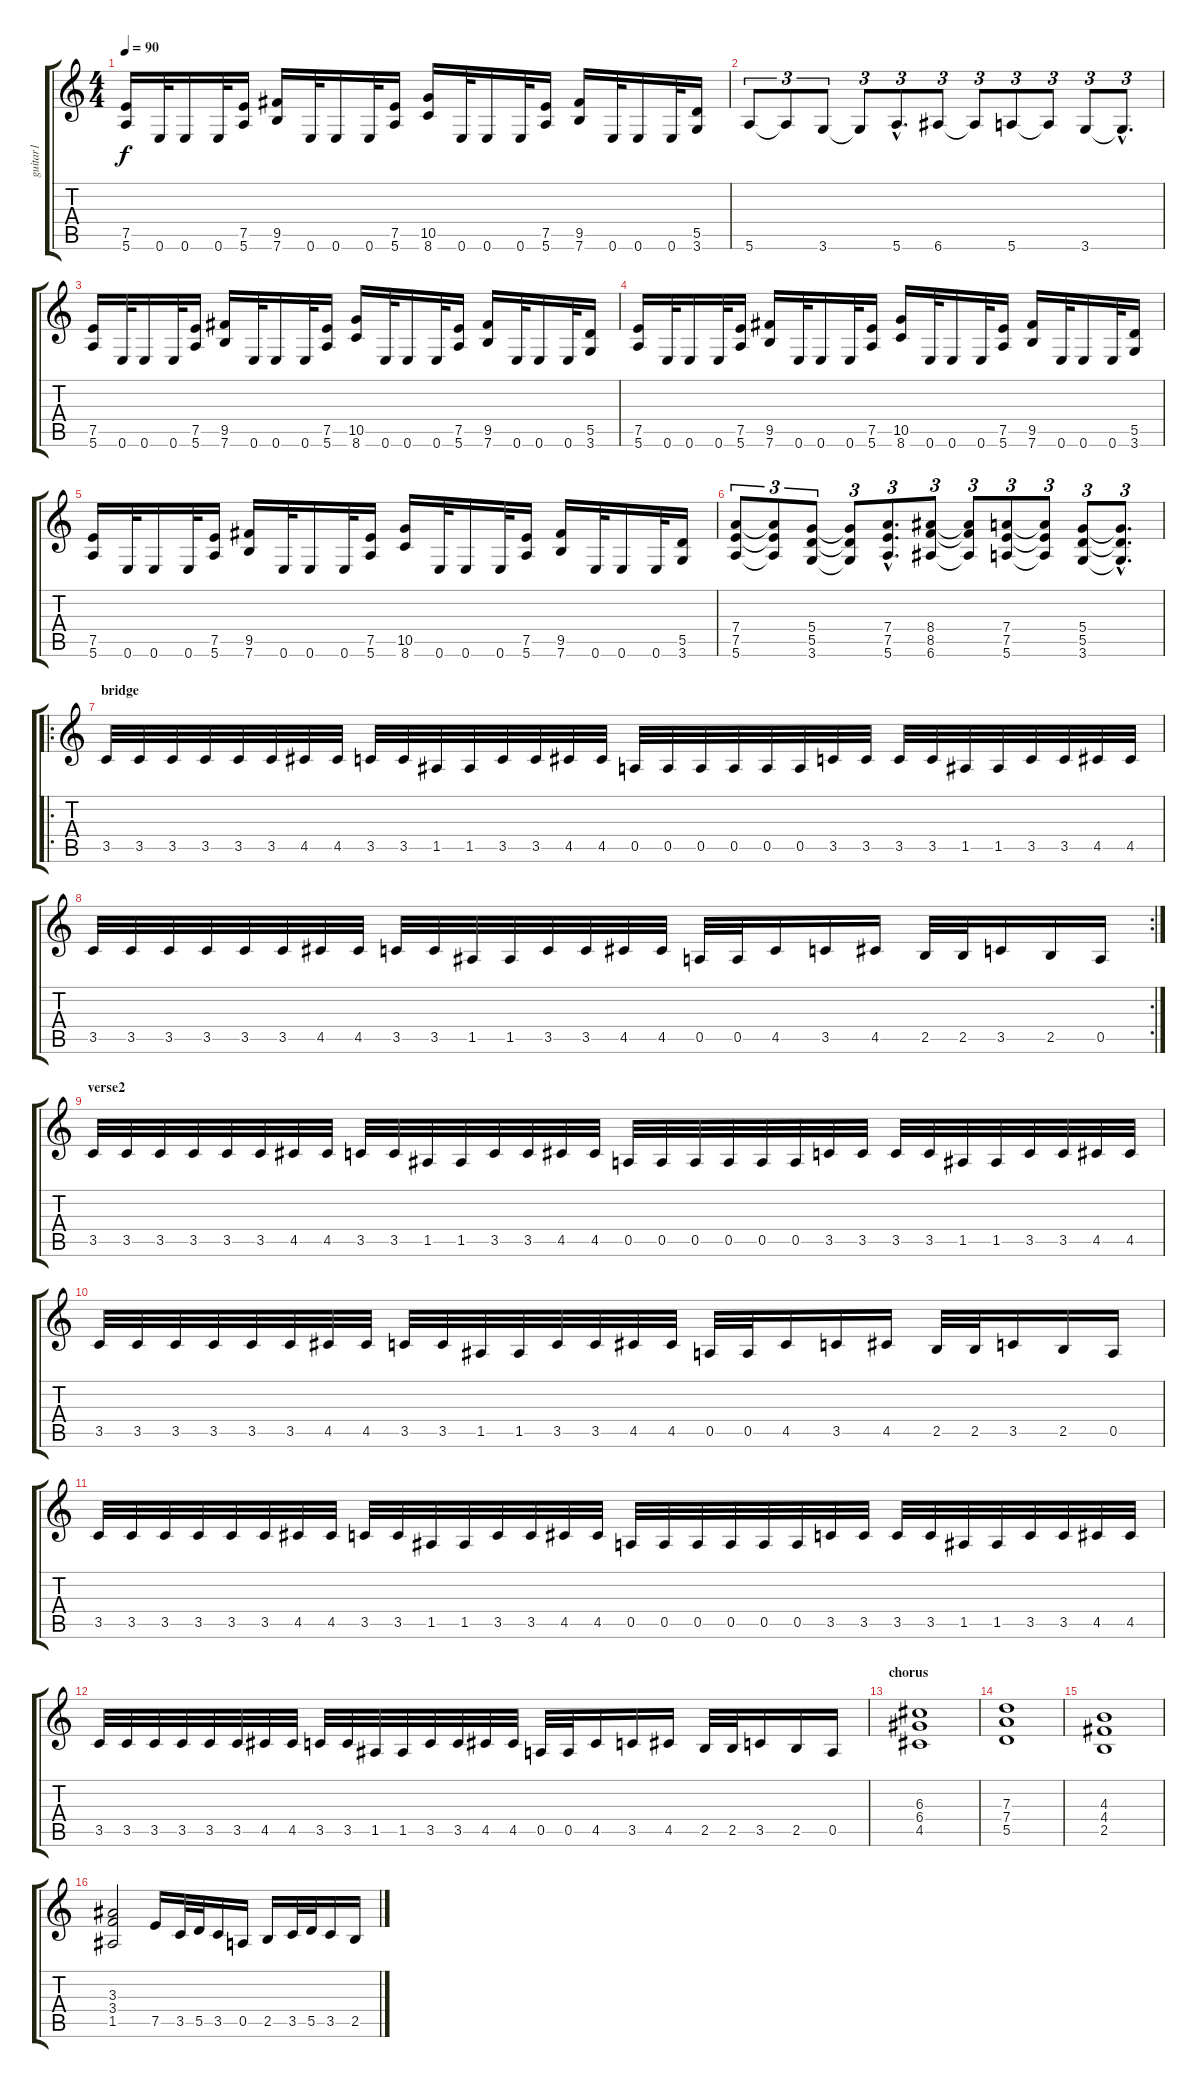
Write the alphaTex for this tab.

\track ("guitar1" "guitar1") {instrument distortionguitar}
\staff {score tabs}
\tuning (E4 B3 G3 D3 A2 E2) {hide}
\ts (4 4)
\tempo 90
\clef g2
\ks c
(7.5 5.6).16{dy f} 0.6.32 0.6.16 0.6.32 (7.5 5.6).16 (9.5 7.6).16 0.6.32 0.6.16 0.6.32 (7.5 5.6).16 (10.5 8.6).16 0.6.32 0.6.16 0.6.32 (7.5 5.6).16 (9.5 7.6).16 0.6.32 0.6.16 0.6.32 (5.5 3.6).16 |
5.6.8{tu (3 2)} 5.6{t}.8{tu (3 2)} 3.6.8{tu (3 2)} 3.6{t}.8{tu (3 2)} 5.6{hac}.8{d tu (3 2)} 6.6.8{tu (3 2)} 6.6{t}.8{tu (3 2)} 5.6.8{tu (3 2)} 5.6{t}.8{tu (3 2)} 3.6.8{tu (3 2)} 3.6{hac t}.8{d tu (3 2)} |
(7.5 5.6).16 0.6.32 0.6.16 0.6.32 (7.5 5.6).16 (9.5 7.6).16 0.6.32 0.6.16 0.6.32 (7.5 5.6).16 (10.5 8.6).16 0.6.32 0.6.16 0.6.32 (7.5 5.6).16 (9.5 7.6).16 0.6.32 0.6.16 0.6.32 (5.5 3.6).16 |
(7.5 5.6).16 0.6.32 0.6.16 0.6.32 (7.5 5.6).16 (9.5 7.6).16 0.6.32 0.6.16 0.6.32 (7.5 5.6).16 (10.5 8.6).16 0.6.32 0.6.16 0.6.32 (7.5 5.6).16 (9.5 7.6).16 0.6.32 0.6.16 0.6.32 (5.5 3.6).16 |
(7.5 5.6).16 0.6.32 0.6.16 0.6.32 (7.5 5.6).16 (9.5 7.6).16 0.6.32 0.6.16 0.6.32 (7.5 5.6).16 (10.5 8.6).16 0.6.32 0.6.16 0.6.32 (7.5 5.6).16 (9.5 7.6).16 0.6.32 0.6.16 0.6.32 (5.5 3.6).16 |
(7.4 7.5 5.6).8{tu (3 2)} (7.4{t} 7.5{t} 5.6{t}).8{tu (3 2)} (5.4 5.5 3.6).8{tu (3 2)} (5.4{t} 5.5{t} 3.6{t}).8{tu (3 2)} (7.4{hac} 7.5{hac} 5.6{hac}).8{d tu (3 2)} (8.4 8.5 6.6).8{tu (3 2)} (8.4{t} 8.5{t} 6.6{t}).8{tu (3 2)} (7.4 7.5 5.6).8{tu (3 2)} (7.4{t} 7.5{t} 5.6{t}).8{tu (3 2)} (5.4 5.5 3.6).8{tu (3 2)} (5.4{hac t} 5.5{hac t} 3.6{hac t}).8{d tu (3 2)} |
\ro
\section ("" "bridge")
3.5.32 3.5.32 3.5.32 3.5.32 3.5.32 3.5.32 4.5.32 4.5.32 3.5.32 3.5.32 1.5.32 1.5.32 3.5.32 3.5.32 4.5.32 4.5.32 0.5.32 0.5.32 0.5.32 0.5.32 0.5.32 0.5.32 3.5.32 3.5.32 3.5.32 3.5.32 1.5.32 1.5.32 3.5.32 3.5.32 4.5.32 4.5.32 |
\rc 2
3.5.32 3.5.32 3.5.32 3.5.32 3.5.32 3.5.32 4.5.32 4.5.32 3.5.32 3.5.32 1.5.32 1.5.32 3.5.32 3.5.32 4.5.32 4.5.32 0.5.32 0.5.32 4.5.16 3.5.16 4.5.16 2.5.32 2.5.32 3.5.16 2.5.16 0.5.16 |
\section ("" "verse2")
3.5.32 3.5.32 3.5.32 3.5.32 3.5.32 3.5.32 4.5.32 4.5.32 3.5.32 3.5.32 1.5.32 1.5.32 3.5.32 3.5.32 4.5.32 4.5.32 0.5.32 0.5.32 0.5.32 0.5.32 0.5.32 0.5.32 3.5.32 3.5.32 3.5.32 3.5.32 1.5.32 1.5.32 3.5.32 3.5.32 4.5.32 4.5.32 |
3.5.32 3.5.32 3.5.32 3.5.32 3.5.32 3.5.32 4.5.32 4.5.32 3.5.32 3.5.32 1.5.32 1.5.32 3.5.32 3.5.32 4.5.32 4.5.32 0.5.32 0.5.32 4.5.16 3.5.16 4.5.16 2.5.32 2.5.32 3.5.16 2.5.16 0.5.16 |
3.5.32 3.5.32 3.5.32 3.5.32 3.5.32 3.5.32 4.5.32 4.5.32 3.5.32 3.5.32 1.5.32 1.5.32 3.5.32 3.5.32 4.5.32 4.5.32 0.5.32 0.5.32 0.5.32 0.5.32 0.5.32 0.5.32 3.5.32 3.5.32 3.5.32 3.5.32 1.5.32 1.5.32 3.5.32 3.5.32 4.5.32 4.5.32 |
3.5.32 3.5.32 3.5.32 3.5.32 3.5.32 3.5.32 4.5.32 4.5.32 3.5.32 3.5.32 1.5.32 1.5.32 3.5.32 3.5.32 4.5.32 4.5.32 0.5.32 0.5.32 4.5.16 3.5.16 4.5.16 2.5.32 2.5.32 3.5.16 2.5.16 0.5.16 |
\section ("" "chorus")
(6.3 6.4 4.5).1 |
(7.3 7.4 5.5).1 |
(4.3 4.4 2.5).1 |
(3.3 3.4 1.5).2 7.5.16 3.5.32 5.5.32 3.5.16 0.5.16 2.5.16 3.5.32 5.5.32 3.5.16 2.5.16
